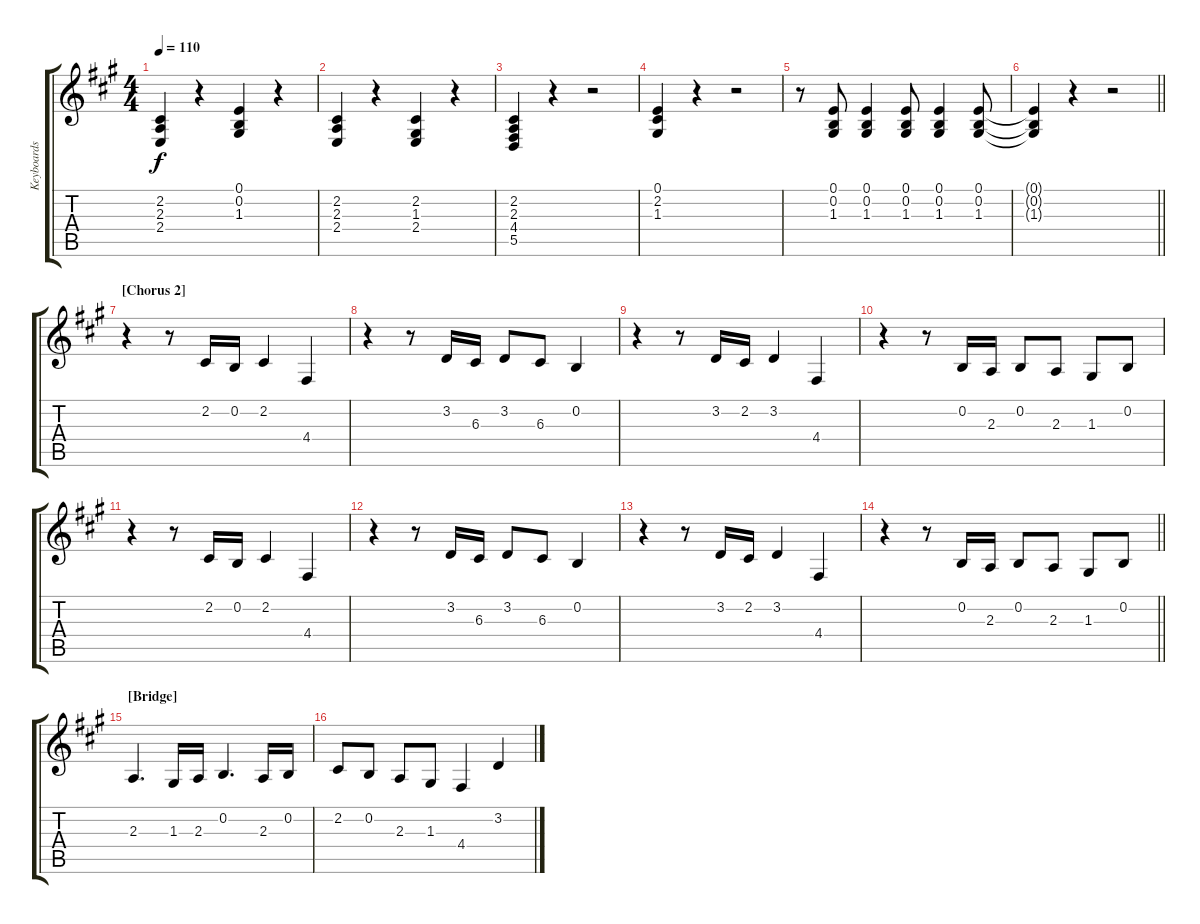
\track ("Keyboards I" "Keyboards ") {instrument synthbrass2}
\staff {score tabs}
\tuning (E4 B3 G3 D3 A2 E2) {hide}
\ts (4 4)
\tempo 110
\clef g2
\ks a
(2.2 2.3 2.4).4{dy f} r.4 (0.1 0.2 1.3).4 r.4 |
(2.2 2.3 2.4).4 r.4 (2.2 1.3 2.4).4 r.4 |
(2.2 2.3 4.4 5.5).4 r.4 r.2 |
(0.1 2.2 1.3).4 r.4 r.2 |
r.8 (0.1 0.2 1.3).8 (0.1 0.2 1.3).4 (0.1 0.2 1.3).8 (0.1 0.2 1.3).4 (0.1 0.2 1.3).8 |
\barLineRight lightlight
(0.1{t} 0.2{t} 1.3{t}).4 r.4 r.2 |
\section ("" "[Chorus 2]")
r.4{instrument synthbrass1} r.8 2.2.16 0.2.16 2.2.4 4.4.4 |
r.4 r.8 3.2.16 6.3.16 3.2.8 6.3.8 0.2.4 |
r.4 r.8 3.2.16 2.2.16 3.2.4 4.4.4 |
r.4 r.8 0.2.16 2.3.16 0.2.8 2.3.8 1.3.8 0.2.8 |
r.4 r.8 2.2.16 0.2.16 2.2.4 4.4.4 |
r.4 r.8 3.2.16 6.3.16 3.2.8 6.3.8 0.2.4 |
r.4 r.8 3.2.16 2.2.16 3.2.4 4.4.4 |
\barLineRight lightlight
r.4 r.8 0.2.16 2.3.16 0.2.8 2.3.8 1.3.8 0.2.8 |
\section ("" "[Bridge]")
2.3.4{d volume 13 balance 8 instrument synthbrass1} 1.3.16 2.3.16 0.2.4{d} 2.3.16 0.2.16 |
2.2.8 0.2.8 2.3.8 1.3.8 4.4.4 3.2.4
